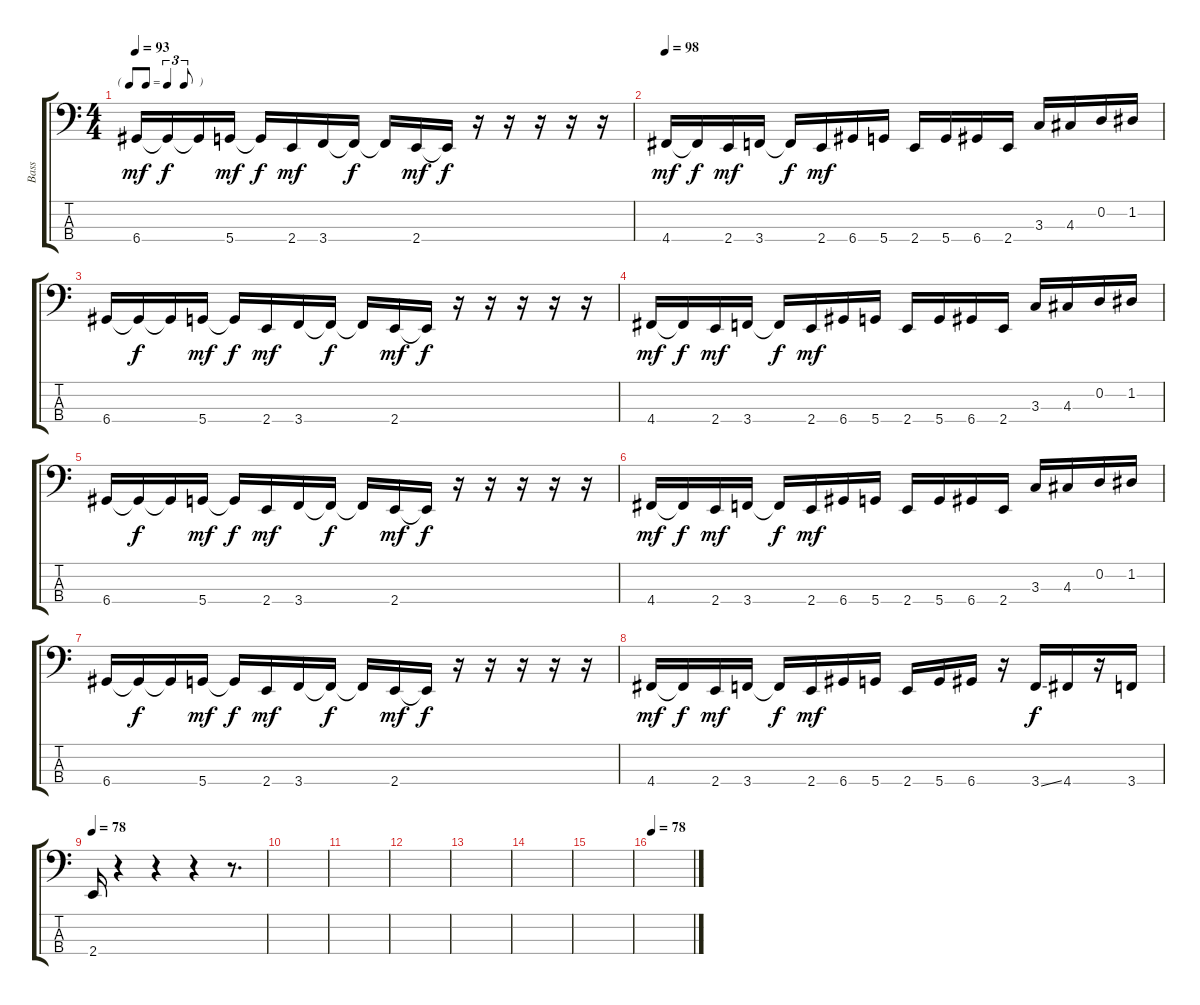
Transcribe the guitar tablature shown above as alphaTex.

\track ("Bass" "Bass") {instrument electricbassfinger}
\staff {score tabs}
\tuning (G2 D2 A1 D1) {hide}
\ts (4 4)
\tf triplet8th
\tempo 93
\clef f4
\ks c
6.4.16{dy mf} 6.4{t}.16{dy f} 6.4{t}.16 5.4.16{dy mf} 5.4{t}.16{dy f} 2.4.16{dy mf} 3.4.16 3.4{t}.16{dy f} 3.4{t}.16 2.4.16{dy mf} 2.4{t}.16{dy f} r.16 r.16 r.16 r.16 r.16 |
\tempo 98
4.4.16{dy mf} 4.4{t}.16{dy f} 2.4.16{dy mf} 3.4.16 3.4{t}.16{dy f} 2.4.16{dy mf} 6.4.16 5.4.16 2.4.16 5.4.16 6.4.16 2.4.16 3.3.16 4.3.16 0.2.16 1.2.16 |
6.4.16 6.4{t}.16{dy f} 6.4{t}.16 5.4.16{dy mf} 5.4{t}.16{dy f} 2.4.16{dy mf} 3.4.16 3.4{t}.16{dy f} 3.4{t}.16 2.4.16{dy mf} 2.4{t}.16{dy f} r.16 r.16 r.16 r.16 r.16 |
4.4.16{dy mf} 4.4{t}.16{dy f} 2.4.16{dy mf} 3.4.16 3.4{t}.16{dy f} 2.4.16{dy mf} 6.4.16 5.4.16 2.4.16 5.4.16 6.4.16 2.4.16 3.3.16 4.3.16 0.2.16 1.2.16 |
6.4.16 6.4{t}.16{dy f} 6.4{t}.16 5.4.16{dy mf} 5.4{t}.16{dy f} 2.4.16{dy mf} 3.4.16 3.4{t}.16{dy f} 3.4{t}.16 2.4.16{dy mf} 2.4{t}.16{dy f} r.16 r.16 r.16 r.16 r.16 |
4.4.16{dy mf} 4.4{t}.16{dy f} 2.4.16{dy mf} 3.4.16 3.4{t}.16{dy f} 2.4.16{dy mf} 6.4.16 5.4.16 2.4.16 5.4.16 6.4.16 2.4.16 3.3.16 4.3.16 0.2.16 1.2.16 |
6.4.16 6.4{t}.16{dy f} 6.4{t}.16 5.4.16{dy mf} 5.4{t}.16{dy f} 2.4.16{dy mf} 3.4.16 3.4{t}.16{dy f} 3.4{t}.16 2.4.16{dy mf} 2.4{t}.16{dy f} r.16 r.16 r.16 r.16 r.16 |
4.4.16{dy mf} 4.4{t}.16{dy f} 2.4.16{dy mf} 3.4.16 3.4{t}.16{dy f} 2.4.16{dy mf} 6.4.16 5.4.16 2.4.16 5.4.16 6.4.16 r.16 3.4{ss}.16{dy f} 4.4.16 r.16 3.4.16 |
\tempo 78
2.4.16 r.4 r.4 r.4 r.8{d} |
|
|
|
|
|
|
\tempo 78
